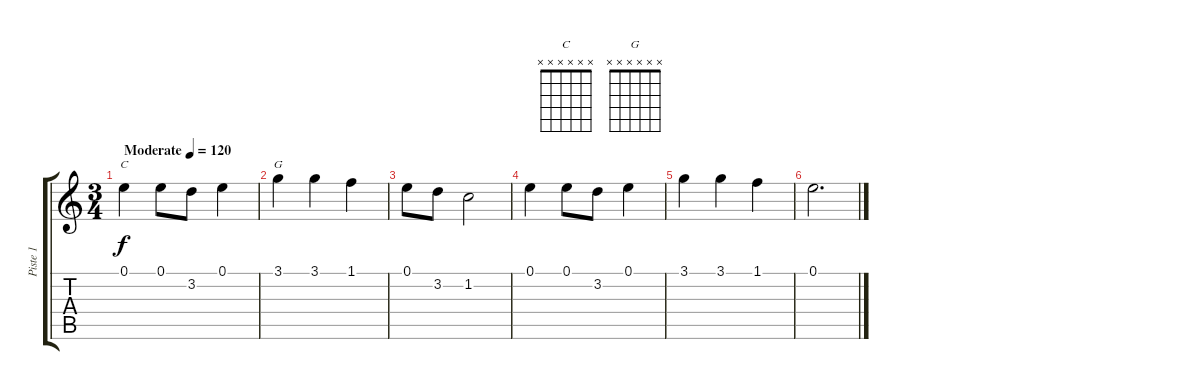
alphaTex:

\track ("Piste 1" "Piste 1") {instrument acousticguitarsteel}
\staff {score tabs}
\tuning (E4 B3 G3 D3 A2 E2) {hide}
\chord ("C" x x x x x x)
\chord ("G" x x x x x x)
\ts (3 4)
\tempo (120 "Moderate")
\clef g2
\ks c
0.1.4{ch "C" dy f instrument acousticguitarsteel} 0.1.8 3.2.8 0.1.4 |
3.1.4{ch "G"} 3.1.4 1.1.4 |
0.1.8 3.2.8 1.2.2 |
0.1.4 0.1.8 3.2.8 0.1.4 |
3.1.4 3.1.4 1.1.4 |
0.1.2{d}
